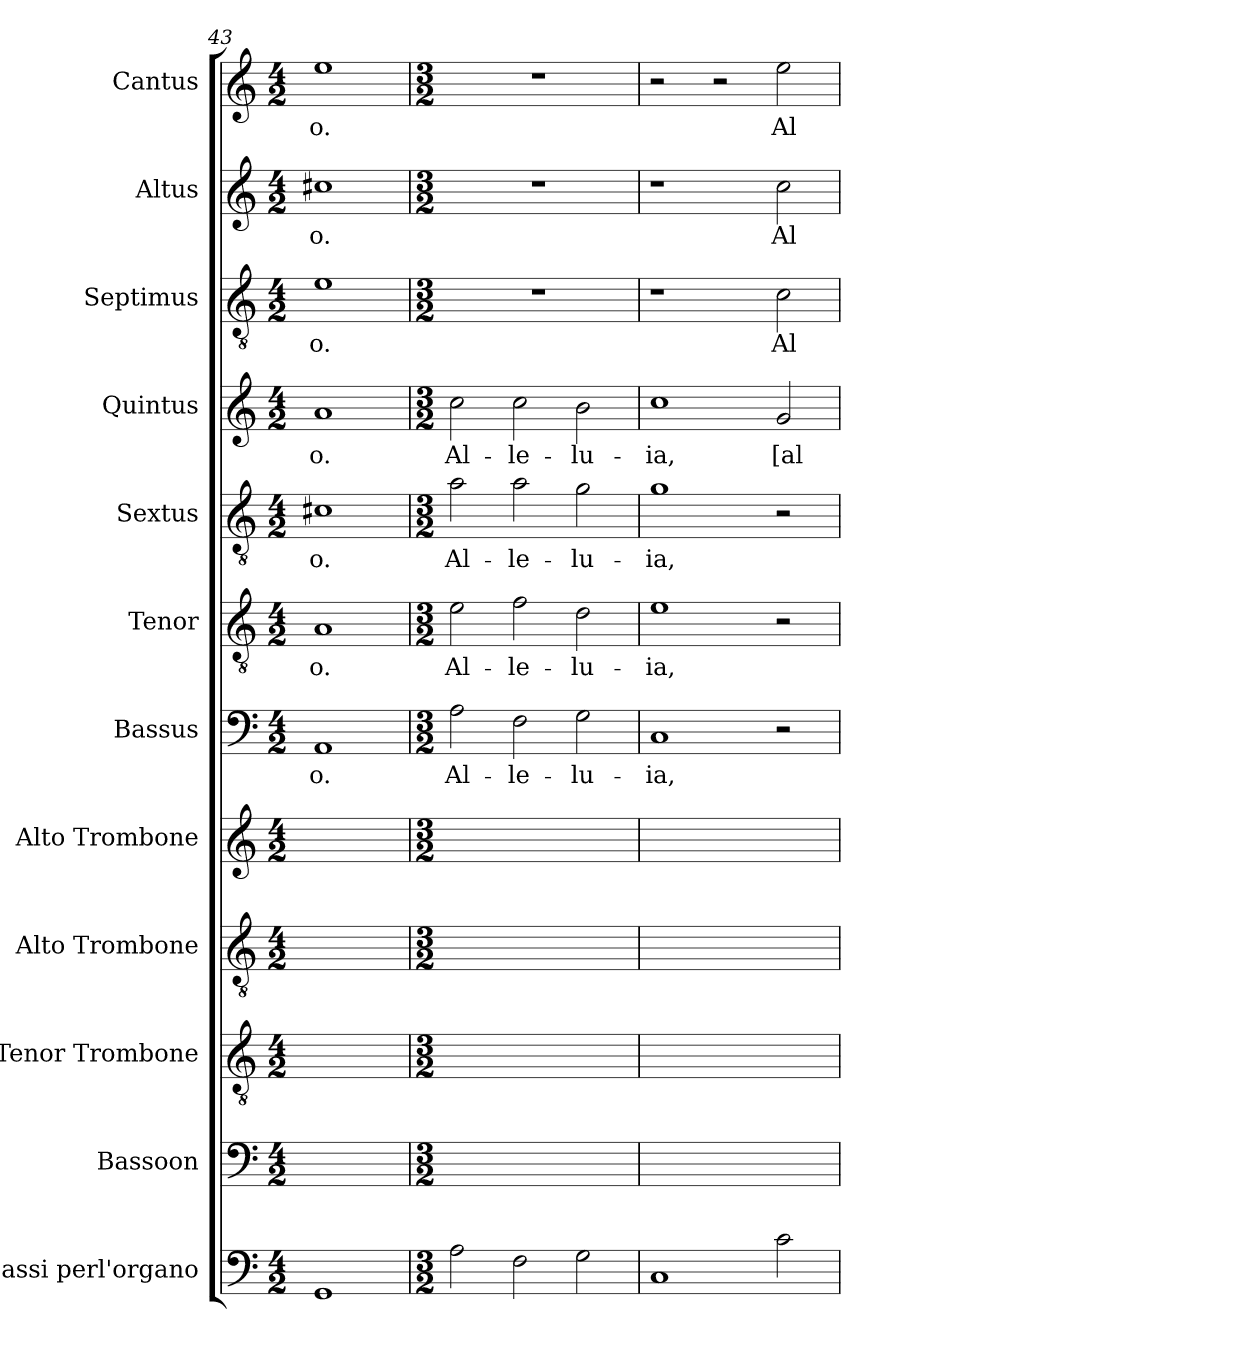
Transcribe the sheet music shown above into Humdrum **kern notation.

**kern	**kern	**text	**kern	**text	**kern	**text	**kern	**text	**kern	**text	**kern	**text	**kern	**text	**kern	**text	**kern	**text	**kern	**text	**kern	**text
*part12	*part11	*part11	*part10	*part10	*part9	*part9	*part8	*part8	*part7	*part7	*part6	*part6	*part5	*part5	*part4	*part4	*part3	*part3	*part2	*part2	*part1	*part1
*staff12	*staff11	*staff11	*staff10	*staff10	*staff9	*staff9	*staff8	*staff8	*staff7	*staff7	*staff6	*staff6	*staff5	*staff5	*staff4	*staff4	*staff3	*staff3	*staff2	*staff2	*staff1	*staff1
*I"Bassi perl'organo	*I"Bassoon	*	*I"Tenor Trombone	*	*I"Alto Trombone	*	*I"Alto Trombone	*	*I"Bassus	*	*I"Tenor	*	*I"Sextus	*	*I"Quintus	*	*I"Septimus	*	*I"Altus	*	*I"Cantus	*
*	*I'Bsn.	*	*I'Tbn.	*	*I'A. Tbn.	*	*I'A. Tbn.	*	*I'B.	*	*I'T.	*	*	*	*	*	*	*	*I'A.	*	*I'C.	*
*clefF4	*clefF4	*	*clefGv2	*	*clefGv2	*	*clefG2	*	*clefF4	*	*clefGv2	*	*clefGv2	*	*clefG2	*	*clefGv2	*	*clefG2	*	*clefG2	*
*	*	*	*	*	*	*	*	*	*	*	*ITrd7c12	*	*ITrd7c12	*	*	*	*ITrd7c12	*	*	*	*	*
*k[]	*k[]	*	*k[]	*	*k[]	*	*k[]	*	*k[]	*	*k[]	*	*k[]	*	*k[]	*	*k[]	*	*k[]	*	*k[]	*
*a:	*a:	*	*a:	*	*a:	*	*a:	*	*a:	*	*a:	*	*a:	*	*a:	*	*a:	*	*a:	*	*a:	*
*M4/2	*M4/2	*	*M4/2	*	*M4/2	*	*M4/2	*	*M4/2	*	*M4/2	*	*M4/2	*	*M4/2	*	*M4/2	*	*M4/2	*	*M4/2	*
=43	=43	=43	=43	=43	=43	=43	=43	=43	=43	=43	=43	=43	=43	=43	=43	=43	=43	=43	=43	=43	=43	=43
!	!	!	!	!	!	!	!	!	!	!LO:LY:b	!	!LO:LY:b	!	!LO:LY:b	!	!LO:LY:b	!	!LO:LY:b	!	!LO:LY:b	!	!LO:LY:b
1GG	1AAyy	-o.	1AAyy	-o.	1C#yy	-o.	1ayy	-o.	1AA	-o.	1AA	-o.	1C#X	-o.	1a	-o.	1E	-o.	1cc#X	-o.	1ee	-o.
=44	=44	=44	=44	=44	=44	=44	=44	=44	=44	=44	=44	=44	=44	=44	=44	=44	=44	=44	=44	=44	=44	=44
*M3/2	*M3/2	*	*M3/2	*	*M3/2	*	*M3/2	*	*M3/2	*	*M3/2	*	*M3/2	*	*M3/2	*	*M3/2	*	*M3/2	*	*M3/2	*
!	!	!	!	!	!	!	!	!	!	!LO:LY:b	!	!LO:LY:b	!	!LO:LY:b	!	!LO:LY:b	!LO:N:vis=1	!	!LO:N:vis=1	!	!LO:N:vis=1	!
2A\	2A\yy	Al-	2E/yy	Al-	2A/yy	Al-	2cc\yy	Al-	2A\	Al-	2E\	Al-	2A\	Al-	2cc\	Al-	1.r	.	1.r	.	1.r	.
!	!	!	!	!	!	!	!	!	!	!LO:LY:b	!	!LO:LY:b	!	!LO:LY:b	!	!LO:LY:b	!	!	!	!	!	!
2F\	2F\yy	-le-	2F/yy	-le-	2A/yy	-le-	2cc\yy	-le-	2F\	-le-	2F\	-le-	2A\	-le-	2cc\	-le-	.	.	.	.	.	.
!	!	!	!	!	!	!	!	!	!	!LO:LY:b	!	!LO:LY:b	!	!LO:LY:b	!	!LO:LY:b	!	!	!	!	!	!
2G\	2G\yy	-lu-	2D/yy	-lu-	2G/yy	-lu-	2b\yy	-lu-	2G\	-lu-	2D\	-lu-	2G\	-lu-	2b\	-lu-	.	.	.	.	.	.
=45	=45	=45	=45	=45	=45	=45	=45	=45	=45	=45	=45	=45	=45	=45	=45	=45	=45	=45	=45	=45	=45	=45
!	!	!	!	!	!	!	!	!	!	!LO:LY:b	!	!LO:LY:b	!	!LO:LY:b	!	!LO:LY:b	!	!	!	!	!	!
1C	1Cyy	-ia,	1Eyy	-ia,	1Gyy	-ia,	1ccyy	-ia,	1C	-ia,	1E	-ia,	1G	-ia,	1cc	-ia,	1r	.	1r	.	2r	.
.	.	.	.	.	.	.	.	.	.	.	.	.	.	.	.	.	.	.	.	.	2r	.
!	!	!	!	!	!	!	!	!	!	!	!	!	!	!	!	!LO:LY:b	!	!LO:LY:b	!	!LO:LY:b	!	!LO:LY:b
2c\	2ryy	.	2ryy	.	2ryy	.	2g/yy	[al-	2r	.	2r	.	2r	.	2g/	[al-	2C\	Al-	2cc\	Al-	2ee\	Al-
=	=	=	=	=	=	=	=	=	=	=	=	=	=	=	=	=	=	=	=	=	=	=
*-	*-	*-	*-	*-	*-	*-	*-	*-	*-	*-	*-	*-	*-	*-	*-	*-	*-	*-	*-	*-	*-	*-
